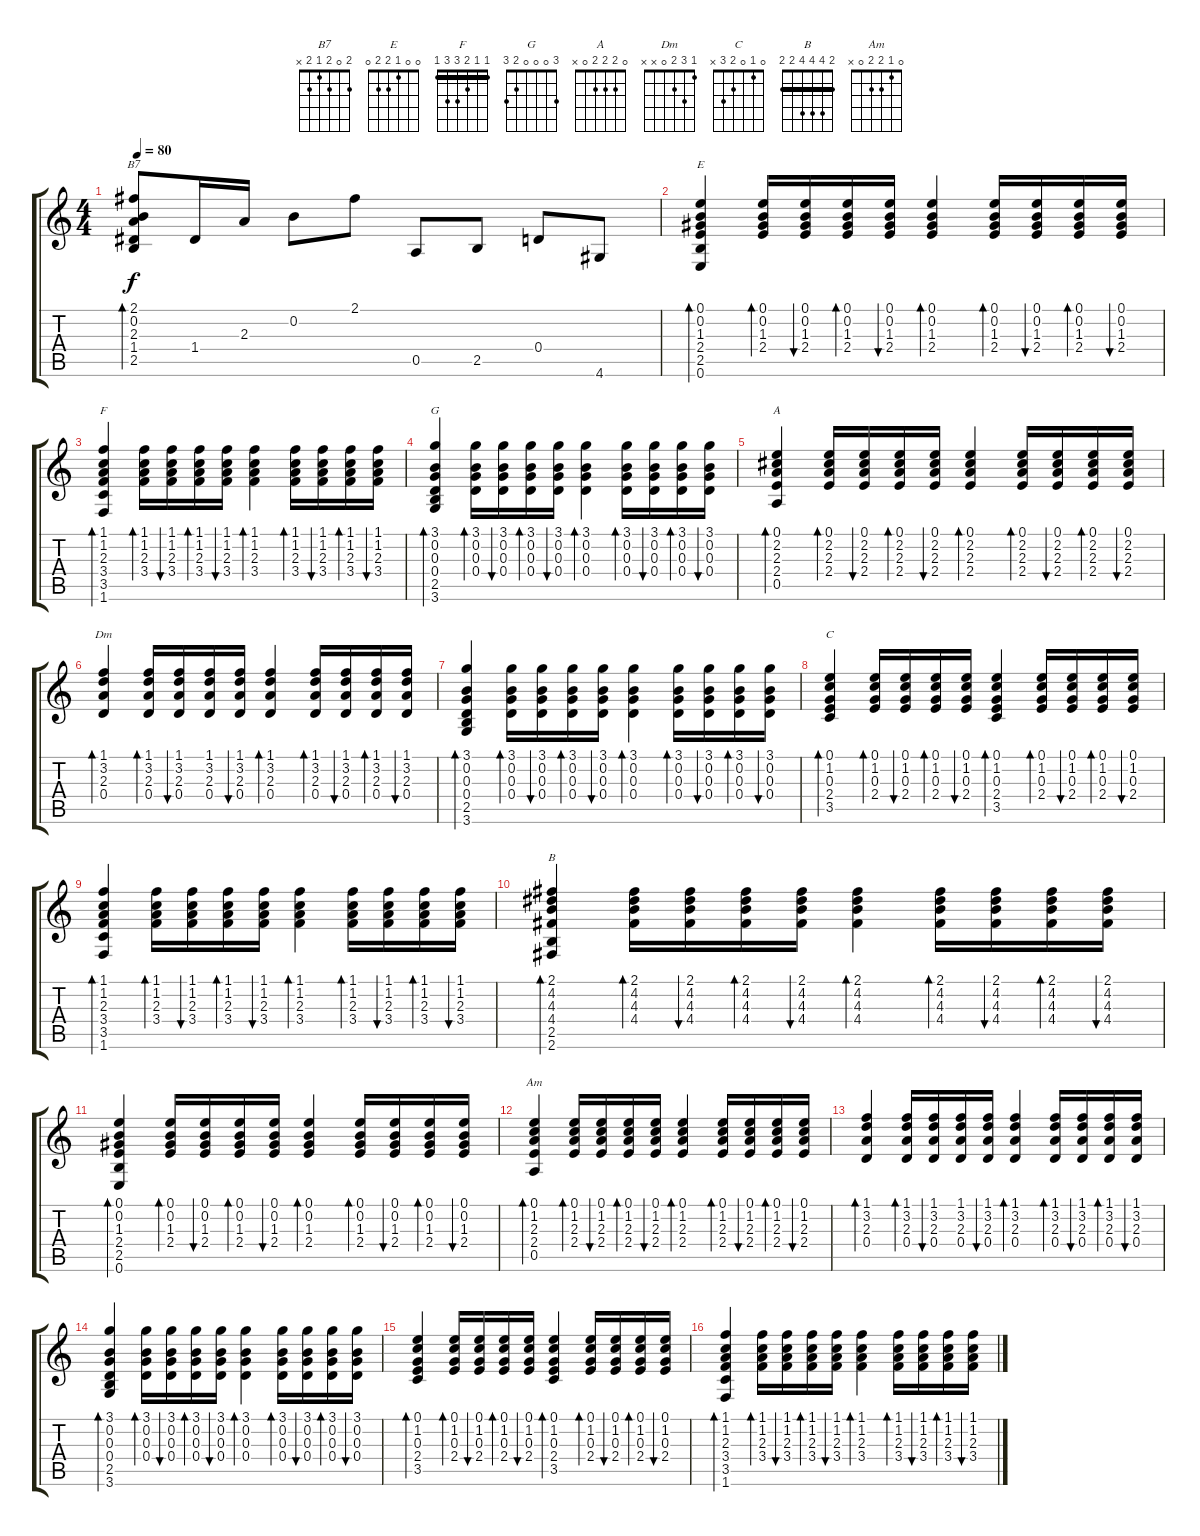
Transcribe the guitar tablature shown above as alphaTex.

\track "" {instrument acousticguitarnylon}
\staff {score tabs}
\tuning (E4 B3 G3 D3 A2 E2) {hide}
\chord ("B7" 2 0 2 1 2 x)
\chord ("E" 0 0 1 2 2 0)
\chord ("F" 1 1 2 3 3 1) {barre 1}
\chord ("G" 3 0 0 0 2 3)
\chord ("A" 0 2 2 2 0 x)
\chord ("Dm" 1 3 2 0 x x)
\chord ("C" 0 1 0 2 3 x)
\chord ("B" 2 4 4 4 2 2) {barre 2}
\chord ("Am" 0 1 2 2 0 x)
\ts (4 4)
\tempo 80
\clef g2
\ks c
(2.1 0.2 2.3 1.4 2.5).8{bd 480 ch "B7" dy f} 1.4.16 2.3.16 0.2.8 2.1.8 0.5.8 2.5.8 0.4.8 4.6.8 |
(0.1 0.2 1.3 2.4 2.5 0.6).4{bd 60 ch "E"} (0.1 0.2 1.3 2.4).16{bd 60} (0.1 0.2 1.3 2.4).16{bu 60} (0.1 0.2 1.3 2.4).16{bd 60} (0.1 0.2 1.3 2.4).16{bu 60} (0.1 0.2 1.3 2.4).4{bd 60} (0.1 0.2 1.3 2.4).16{bd 60} (0.1 0.2 1.3 2.4).16{bu 60} (0.1 0.2 1.3 2.4).16{bd 60} (0.1 0.2 1.3 2.4).16{bu 60} |
(1.1 1.2 2.3 3.4 3.5 1.6).4{bd 60 ch "F"} (1.1 1.2 2.3 3.4).16{bd 60} (1.1 1.2 2.3 3.4).16{bu 60} (1.1 1.2 2.3 3.4).16{bd 60} (1.1 1.2 2.3 3.4).16{bu 60} (1.1 1.2 2.3 3.4).4{bd 60} (1.1 1.2 2.3 3.4).16{bd 60} (1.1 1.2 2.3 3.4).16{bu 60} (1.1 1.2 2.3 3.4).16{bd 60} (1.1 1.2 2.3 3.4).16{bu 60} |
(3.1 0.2 0.3 0.4 2.5 3.6).4{bd 60 ch "G"} (3.1 0.2 0.3 0.4).16{bd 60} (3.1 0.2 0.3 0.4).16{bu 60} (3.1 0.2 0.3 0.4).16{bd 60} (3.1 0.2 0.3 0.4).16{bu 60} (3.1 0.2 0.3 0.4).4{bd 60} (3.1 0.2 0.3 0.4).16{bd 60} (3.1 0.2 0.3 0.4).16{bu 60} (3.1 0.2 0.3 0.4).16{bd 60} (3.1 0.2 0.3 0.4).16{bu 60 volume 16} |
(0.1 2.2 2.3 2.4 0.5).4{bd 60 ch "A" volume 13} (0.1 2.2 2.3 2.4).16{bd 60} (0.1 2.2 2.3 2.4).16{bu 60} (0.1 2.2 2.3 2.4).16{bd 60} (0.1 2.2 2.3 2.4).16{bu 60} (0.1 2.2 2.3 2.4).4{bd 60} (0.1 2.2 2.3 2.4).16{bd 60} (0.1 2.2 2.3 2.4).16{bu 60} (0.1 2.2 2.3 2.4).16{bd 60} (0.1 2.2 2.3 2.4).16{bu 60} |
(1.1 3.2 2.3 0.4).4{bd 60 ch "Dm"} (1.1 3.2 2.3 0.4).16{bd 60} (1.1 3.2 2.3 0.4).16{bu 60} (1.1 3.2 2.3 0.4).16 (1.1 3.2 2.3 0.4).16{bu 60} (1.1 3.2 2.3 0.4).4{bd 60} (1.1 3.2 2.3 0.4).16{bd 60} (1.1 3.2 2.3 0.4).16{bu 60} (1.1 3.2 2.3 0.4).16{bd 60} (1.1 3.2 2.3 0.4).16{bu 60} |
(3.1 0.2 0.3 0.4 2.5 3.6).4{bd 60} (3.1 0.2 0.3 0.4).16{bd 60} (3.1 0.2 0.3 0.4).16{bu 60} (3.1 0.2 0.3 0.4).16{bd 60} (3.1 0.2 0.3 0.4).16{bu 60} (3.1 0.2 0.3 0.4).4{bd 60} (3.1 0.2 0.3 0.4).16{bd 60} (3.1 0.2 0.3 0.4).16{bu 60} (3.1 0.2 0.3 0.4).16{bd 60} (3.1 0.2 0.3 0.4).16{bu 60} |
(0.1 1.2 0.3 2.4 3.5).4{bd 60 ch "C"} (0.1 1.2 0.3 2.4).16{bd 60} (0.1 1.2 0.3 2.4).16{bu 60} (0.1 1.2 0.3 2.4).16{bd 60} (0.1 1.2 0.3 2.4).16{bu 60} (0.1 1.2 0.3 2.4 3.5).4{bd 60} (0.1 1.2 0.3 2.4).16{bd 60} (0.1 1.2 0.3 2.4).16{bu 60} (0.1 1.2 0.3 2.4).16{bd 60} (0.1 1.2 0.3 2.4).16{bu 60} |
(1.1 1.2 2.3 3.4 3.5 1.6).4{bd 60} (1.1 1.2 2.3 3.4).16{bd 60} (1.1 1.2 2.3 3.4).16{bu 60} (1.1 1.2 2.3 3.4).16{bd 60} (1.1 1.2 2.3 3.4).16{bu 60} (1.1 1.2 2.3 3.4).4{bd 60} (1.1 1.2 2.3 3.4).16{bd 60} (1.1 1.2 2.3 3.4).16{bu 60} (1.1 1.2 2.3 3.4).16{bd 60} (1.1 1.2 2.3 3.4).16{bu 60} |
(2.1 4.2 4.3 4.4 2.5 2.6).4{bd 60 ch "B"} (2.1 4.2 4.3 4.4).16{bd 60} (2.1 4.2 4.3 4.4).16{bu 60} (2.1 4.2 4.3 4.4).16{bd 60} (2.1 4.2 4.3 4.4).16{bu 60} (2.1 4.2 4.3 4.4).4{bd 60} (2.1 4.2 4.3 4.4).16{bd 60} (2.1 4.2 4.3 4.4).16{bu 60} (2.1 4.2 4.3 4.4).16{bd 60} (2.1 4.2 4.3 4.4).16{bu 60} |
(0.1 0.2 1.3 2.4 2.5 0.6).4{bd 60} (0.1 0.2 1.3 2.4).16{bd 60} (0.1 0.2 1.3 2.4).16{bu 60} (0.1 0.2 1.3 2.4).16{bd 60} (0.1 0.2 1.3 2.4).16{bu 60} (0.1 0.2 1.3 2.4).4{bd 60} (0.1 0.2 1.3 2.4).16{bd 60} (0.1 0.2 1.3 2.4).16{bu 60} (0.1 0.2 1.3 2.4).16{bd 60} (0.1 0.2 1.3 2.4).16{bu 60} |
(0.1 1.2 2.3 2.4 0.5).4{bd 60 ch "Am"} (0.1 1.2 2.3 2.4).16{bd 60} (0.1 1.2 2.3 2.4).16{bu 60} (0.1 1.2 2.3 2.4).16{bd 60} (0.1 1.2 2.3 2.4).16{bu 60} (0.1 1.2 2.3 2.4).4{bd 60} (0.1 1.2 2.3 2.4).16{bd 60} (0.1 1.2 2.3 2.4).16{bu 60} (0.1 1.2 2.3 2.4).16{bd 60} (0.1 1.2 2.3 2.4).16{bu 60} |
(1.1 3.2 2.3 0.4).4{bd 60} (1.1 3.2 2.3 0.4).16{bd 60} (1.1 3.2 2.3 0.4).16{bu 60} (1.1 3.2 2.3 0.4).16 (1.1 3.2 2.3 0.4).16{bu 60} (1.1 3.2 2.3 0.4).4{bd 60} (1.1 3.2 2.3 0.4).16{bd 60} (1.1 3.2 2.3 0.4).16{bu 60} (1.1 3.2 2.3 0.4).16{bd 60} (1.1 3.2 2.3 0.4).16{bu 60} |
(3.1 0.2 0.3 0.4 2.5 3.6).4{bd 60} (3.1 0.2 0.3 0.4).16{bd 60} (3.1 0.2 0.3 0.4).16{bu 60} (3.1 0.2 0.3 0.4).16{bd 60} (3.1 0.2 0.3 0.4).16{bu 60} (3.1 0.2 0.3 0.4).4{bd 60} (3.1 0.2 0.3 0.4).16{bd 60} (3.1 0.2 0.3 0.4).16{bu 60} (3.1 0.2 0.3 0.4).16{bd 60} (3.1 0.2 0.3 0.4).16{bu 60} |
(0.1 1.2 0.3 2.4 3.5).4{bd 60} (0.1 1.2 0.3 2.4).16{bd 60} (0.1 1.2 0.3 2.4).16{bu 60} (0.1 1.2 0.3 2.4).16{bd 60} (0.1 1.2 0.3 2.4).16{bu 60} (0.1 1.2 0.3 2.4 3.5).4{bd 60} (0.1 1.2 0.3 2.4).16{bd 60} (0.1 1.2 0.3 2.4).16{bu 60} (0.1 1.2 0.3 2.4).16{bd 60} (0.1 1.2 0.3 2.4).16{bu 60} |
(1.1 1.2 2.3 3.4 3.5 1.6).4{bd 60} (1.1 1.2 2.3 3.4).16{bd 60} (1.1 1.2 2.3 3.4).16{bu 60} (1.1 1.2 2.3 3.4).16{bd 60} (1.1 1.2 2.3 3.4).16{bu 60} (1.1 1.2 2.3 3.4).4{bd 60} (1.1 1.2 2.3 3.4).16{bd 60} (1.1 1.2 2.3 3.4).16{bu 60} (1.1 1.2 2.3 3.4).16{bd 60} (1.1 1.2 2.3 3.4).16{bu 60}
